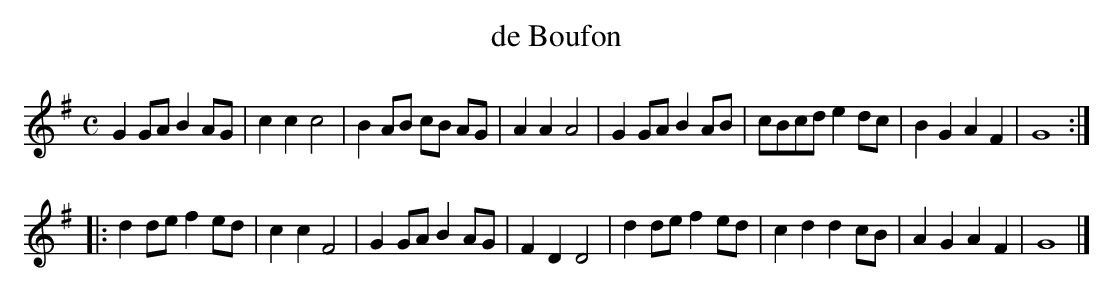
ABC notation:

X:1
T:de Boufon
M:C
K:Gmaj
G2GAB2AG|c2c2c4|B2AB cB AG|A2A2A4|G2GAB2AB|cBcde2dc|B2G2A2F2|G8:|
|:d2def2ed|c2c2F4|G2GAB2AG|F2D2D4|d2def2ed|c2d2d2cB|A2G2A2F2|G8|]
